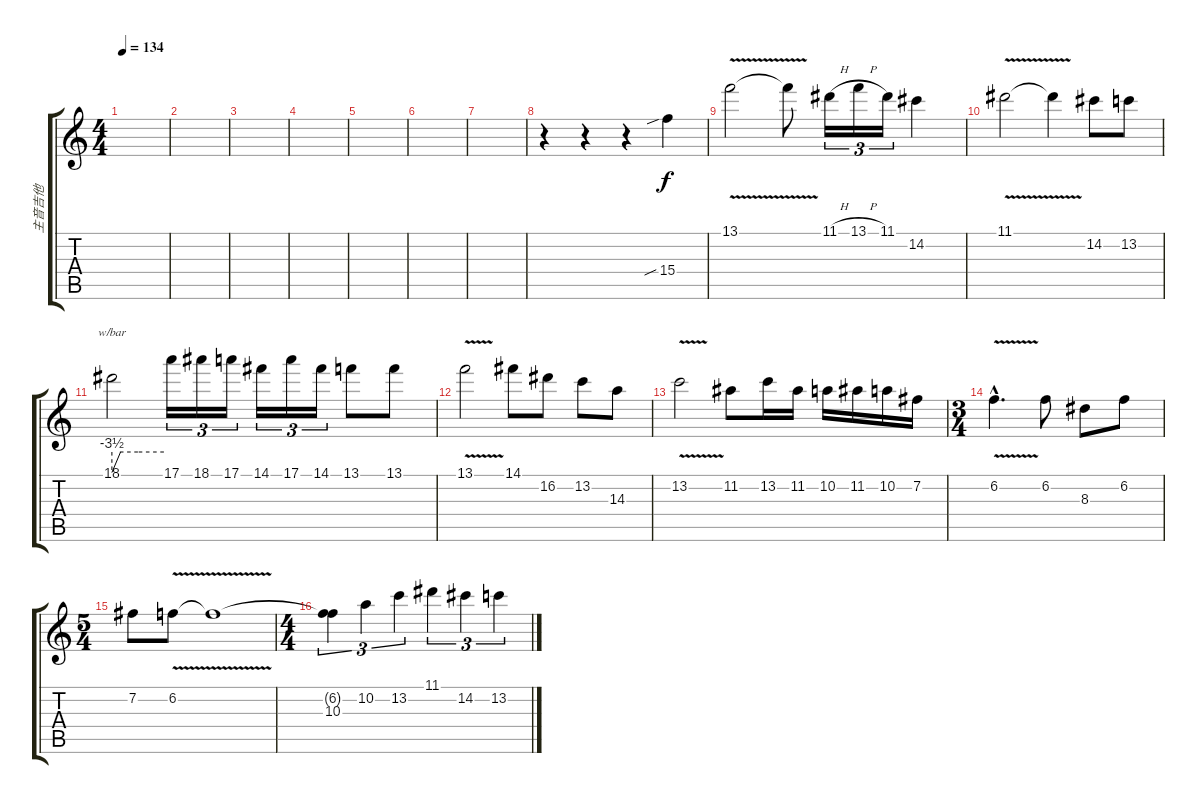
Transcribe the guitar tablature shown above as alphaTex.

\track ("主音吉他" "主音吉他") {instrument overdrivenguitar}
\staff {score tabs}
\tuning (E4 B3 G3 D3 A2 E2) {hide}
\ts (4 4)
\tempo 134
\clef g2
\ks c
|
|
|
|
|
|
|
r.4 r.4 r.4 15.4{sib}.4 |
13.1{v}.2 13.1{t}.8 11.1{h}.16{tu (3 2)} 13.1{h}.16{tu (3 2)} 11.1.16{tu (3 2)} 14.2.4 |
11.1{v}.2 11.1{t}.4 14.2.8 13.2.8 |
18.1.2{tbe (custom default 0 -14 10 0 30 0 60 0)} 17.1.16{tu (3 2)} 18.1.16{tu (3 2)} 17.1.16{tu (3 2)} 14.1.16{tu (3 2)} 17.1.16{tu (3 2)} 14.1.16{tu (3 2)} 13.1.8 13.1.8 |
13.1{v}.2 14.1.8 16.2.8 13.2.8 14.3.8 |
13.2{v}.2 11.2.8 13.2.16 11.2.16 10.2.16 11.2.16 10.2.16 7.2.16 |
\ts (3 4)
6.2{v hac}.4{d} 6.2.8 8.3.8 6.2.8 |
\ts (5 4)
7.2.8 6.2{v}.8 6.2{t}.1 |
\ts (4 4)
(6.2{t} 10.3).4{tu (3 2)} 10.2.4{tu (3 2)} 13.2.4{tu (3 2)} 11.1.4{tu (3 2)} 14.2.4{tu (3 2)} 13.2.4{tu (3 2)}
